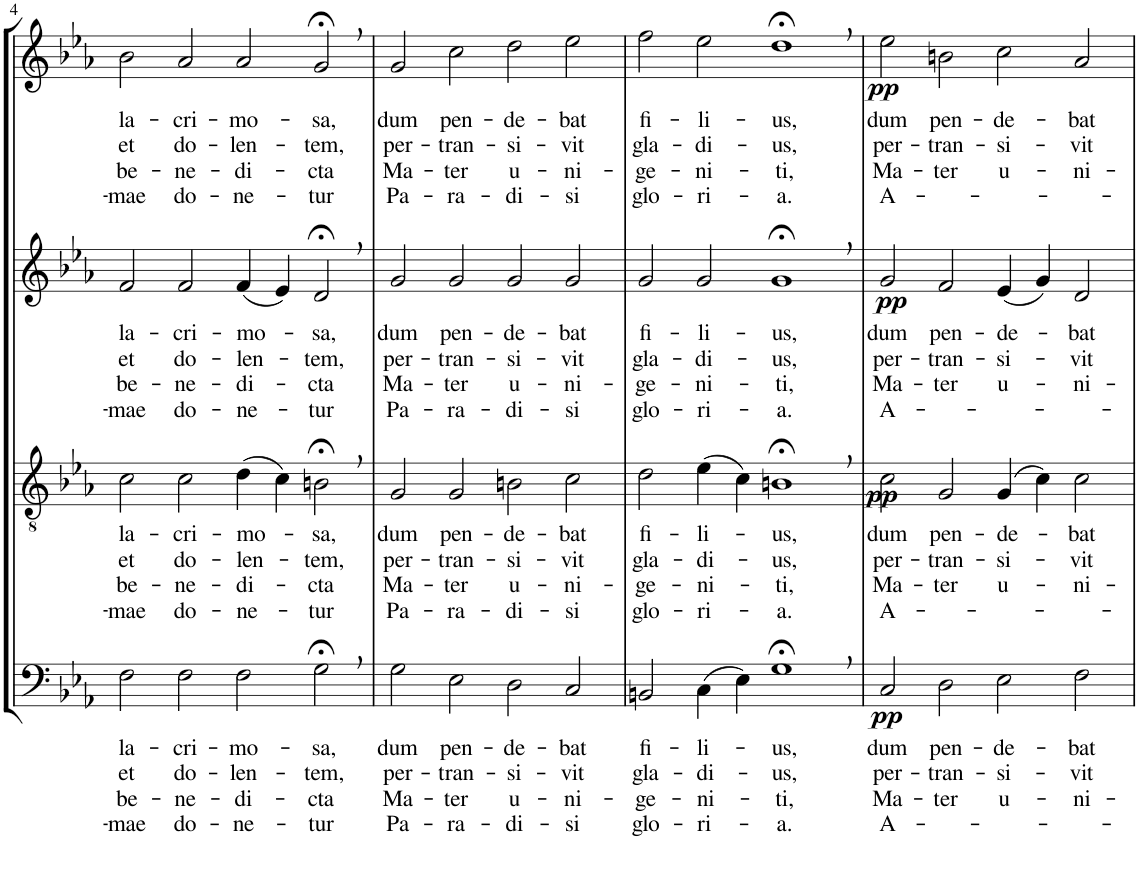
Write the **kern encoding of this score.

**kern	**text	**text	**text	**text	**dynam	**kern	**text	**text	**text	**text	**dynam	**kern	**text	**text	**text	**text	**dynam	**kern	**text	**text	**text	**text	**dynam
*part4	*part4	*part4	*part4	*part4	*part4	*part3	*part3	*part3	*part3	*part3	*part3	*part2	*part2	*part2	*part2	*part2	*part2	*part1	*part1	*part1	*part1	*part1	*part1
*staff4	*staff4	*staff4	*staff4	*staff4	*staff4	*staff3	*staff3	*staff3	*staff3	*staff3	*staff3	*staff2	*staff2	*staff2	*staff2	*staff2	*staff2	*staff1	*staff1	*staff1	*staff1	*staff1	*staff1
*I"B.	*	*	*	*	*	*I"T.	*	*	*	*	*	*I"C.	*	*	*	*	*	*I"S.	*	*	*	*	*
!!LO:PB:g=z
*clefF4	*	*	*	*	*	*clefGv2	*	*	*	*	*	*clefG2	*	*	*	*	*	*clefG2	*	*	*	*	*
*k[b-e-a-]	*	*	*	*	*	*k[b-e-a-]	*	*	*	*	*	*k[b-e-a-]	*	*	*	*	*	*k[b-e-a-]	*	*	*	*	*
*E-:	*	*	*	*	*	*E-:	*	*	*	*	*	*E-:	*	*	*	*	*	*E-:	*	*	*	*	*
*M4/2	*	*	*	*	*	*M4/2	*	*	*	*	*	*M4/2	*	*	*	*	*	*M4/2	*	*	*	*	*
=4	=4	=4	=4	=4	=4	=4	=4	=4	=4	=4	=4	=4	=4	=4	=4	=4	=4	=4	=4	=4	=4	=4	=4
!	!LO:LY:b	!LO:LY:b	!LO:LY:b	!LO:LY:b	!	!	!LO:LY:b	!LO:LY:b	!LO:LY:b	!LO:LY:b	!	!	!LO:LY:b	!LO:LY:b	!LO:LY:b	!LO:LY:b	!	!	!LO:LY:b	!LO:LY:b	!LO:LY:b	!LO:LY:b	!
2F\	la-	et	be-	-mae	.	2c\	la-	et	be-	-mae	.	2f/	la-	et	be-	-mae	.	2b-\	la-	et	be-	-mae	.
!	!LO:LY:b	!LO:LY:b	!LO:LY:b	!LO:LY:b	!	!	!LO:LY:b	!LO:LY:b	!LO:LY:b	!LO:LY:b	!	!	!LO:LY:b	!LO:LY:b	!LO:LY:b	!LO:LY:b	!	!	!LO:LY:b	!LO:LY:b	!LO:LY:b	!LO:LY:b	!
2F\	-cri-	do-	-ne-	do-	.	2c\	-cri-	do-	-ne-	do-	.	2f/	-cri-	do-	-ne-	do-	.	2a-/	-cri-	do-	-ne-	do-	.
!	!LO:LY:b	!LO:LY:b	!LO:LY:b	!LO:LY:b	!	!	!LO:LY:b	!LO:LY:b	!LO:LY:b	!LO:LY:b	!	!	!LO:LY:b	!LO:LY:b	!LO:LY:b	!LO:LY:b	!	!	!LO:LY:b	!LO:LY:b	!LO:LY:b	!LO:LY:b	!
2F\	-mo-	-len-	-di-	-ne-	.	(4d\	-mo-	-len-	-di-	-ne-	.	(4f/	-mo-	-len-	-di-	-ne-	.	2a-/	-mo-	-len-	-di-	-ne-	.
.	.	.	.	.	.	4c\)	.	.	.	.	.	4e-/)	.	.	.	.	.	.	.	.	.	.	.
!	!LO:LY:b	!LO:LY:b	!LO:LY:b	!LO:LY:b	!	!	!LO:LY:b	!LO:LY:b	!LO:LY:b	!LO:LY:b	!	!	!LO:LY:b	!LO:LY:b	!LO:LY:b	!LO:LY:b	!	!	!LO:LY:b	!LO:LY:b	!LO:LY:b	!LO:LY:b	!
2G;<,\	-sa,	-tem,	-cta	-tur	.	2Bn;<,\	-sa,	-tem,	-cta	-tur	.	2d;<,/	-sa,	-tem,	-cta	-tur	.	2g;<,/	-sa,	-tem,	-cta	-tur	.
=5	=5	=5	=5	=5	=5	=5	=5	=5	=5	=5	=5	=5	=5	=5	=5	=5	=5	=5	=5	=5	=5	=5	=5
!	!LO:LY:b	!LO:LY:b	!LO:LY:b	!LO:LY:b	!	!	!LO:LY:b	!LO:LY:b	!LO:LY:b	!LO:LY:b	!	!	!LO:LY:b	!LO:LY:b	!LO:LY:b	!LO:LY:b	!	!	!LO:LY:b	!LO:LY:b	!LO:LY:b	!LO:LY:b	!
2G\	dum	per-	Ma-	Pa-	.	2G/	dum	per-	Ma-	Pa-	.	2g/	dum	per-	Ma-	Pa-	.	2g/	dum	per-	Ma-	Pa-	.
!	!LO:LY:b	!LO:LY:b	!LO:LY:b	!LO:LY:b	!	!	!LO:LY:b	!LO:LY:b	!LO:LY:b	!LO:LY:b	!	!	!LO:LY:b	!LO:LY:b	!LO:LY:b	!LO:LY:b	!	!	!LO:LY:b	!LO:LY:b	!LO:LY:b	!LO:LY:b	!
2E-\	pen-	-tran-	-ter	-ra-	.	2G/	pen-	-tran-	-ter	-ra-	.	2g/	pen-	-tran-	-ter	-ra-	.	2cc\	pen-	-tran-	-ter	-ra-	.
!	!LO:LY:b	!LO:LY:b	!LO:LY:b	!LO:LY:b	!	!	!LO:LY:b	!LO:LY:b	!LO:LY:b	!LO:LY:b	!	!	!LO:LY:b	!LO:LY:b	!LO:LY:b	!LO:LY:b	!	!	!LO:LY:b	!LO:LY:b	!LO:LY:b	!LO:LY:b	!
2D\	-de-	-si-	u-	-di-	.	2Bn\	-de-	-si-	u-	-di-	.	2g/	-de-	-si-	u-	-di-	.	2dd\	-de-	-si-	u-	-di-	.
!	!LO:LY:b	!LO:LY:b	!LO:LY:b	!LO:LY:b	!	!	!LO:LY:b	!LO:LY:b	!LO:LY:b	!LO:LY:b	!	!	!LO:LY:b	!LO:LY:b	!LO:LY:b	!LO:LY:b	!	!	!LO:LY:b	!LO:LY:b	!LO:LY:b	!LO:LY:b	!
2C/	-bat	-vit	-ni-	-si	.	2c\	-bat	-vit	-ni-	-si	.	2g/	-bat	-vit	-ni-	-si	.	2ee-\	-bat	-vit	-ni-	-si	.
=6	=6	=6	=6	=6	=6	=6	=6	=6	=6	=6	=6	=6	=6	=6	=6	=6	=6	=6	=6	=6	=6	=6	=6
!	!LO:LY:b	!LO:LY:b	!LO:LY:b	!LO:LY:b	!	!	!LO:LY:b	!LO:LY:b	!LO:LY:b	!LO:LY:b	!	!	!LO:LY:b	!LO:LY:b	!LO:LY:b	!LO:LY:b	!	!	!LO:LY:b	!LO:LY:b	!LO:LY:b	!LO:LY:b	!
2BBn/	fi-	gla-	-ge-	glo-	.	2d\	fi-	gla-	-ge-	glo-	.	2g/	fi-	gla-	-ge-	glo-	.	2ff\	fi-	gla-	-ge-	glo-	.
!	!LO:LY:b	!LO:LY:b	!LO:LY:b	!LO:LY:b	!	!	!LO:LY:b	!LO:LY:b	!LO:LY:b	!LO:LY:b	!	!	!LO:LY:b	!LO:LY:b	!LO:LY:b	!LO:LY:b	!	!	!LO:LY:b	!LO:LY:b	!LO:LY:b	!LO:LY:b	!
(4C\	-li-	-di-	-ni-	-ri-	.	(4e-\	-li-	-di-	-ni-	-ri-	.	2g/	-li-	-di-	-ni-	-ri-	.	2ee-\	-li-	-di-	-ni-	-ri-	.
4E-\)	.	.	.	.	.	4c\)	.	.	.	.	.	.	.	.	.	.	.	.	.	.	.	.	.
!	!LO:LY:b	!LO:LY:b	!LO:LY:b	!LO:LY:b	!	!	!LO:LY:b	!LO:LY:b	!LO:LY:b	!LO:LY:b	!	!	!LO:LY:b	!LO:LY:b	!LO:LY:b	!LO:LY:b	!	!	!LO:LY:b	!LO:LY:b	!LO:LY:b	!LO:LY:b	!
1G;<,	-us,	-us,	-ti,	-a.	.	1Bn;<,	-us,	-us,	-ti,	-a.	.	1g;<,	-us,	-us,	-ti,	-a.	.	1dd;<,	-us,	-us,	-ti,	-a.	.
=7	=7	=7	=7	=7	=7	=7	=7	=7	=7	=7	=7	=7	=7	=7	=7	=7	=7	=7	=7	=7	=7	=7	=7
!	!LO:LY:b	!LO:LY:b	!LO:LY:b	!LO:LY:b	!LO:DY:b	!	!LO:LY:b	!LO:LY:b	!LO:LY:b	!LO:LY:b	!LO:DY:b	!	!LO:LY:b	!LO:LY:b	!LO:LY:b	!LO:LY:b	!LO:DY:b	!	!LO:LY:b	!LO:LY:b	!LO:LY:b	!LO:LY:b	!LO:DY:b
2C/	dum	per-	Ma-	A-	pp	2c\	dum	per-	Ma-	A-	pp	2g/	dum	per-	Ma-	A-	pp	2ee-\	dum	per-	Ma-	A-	pp
!	!LO:LY:b	!LO:LY:b	!LO:LY:b	!	!	!	!LO:LY:b	!LO:LY:b	!LO:LY:b	!	!	!	!LO:LY:b	!LO:LY:b	!LO:LY:b	!	!	!	!LO:LY:b	!LO:LY:b	!LO:LY:b	!	!
2D\	pen-	-tran-	-ter	.	.	2G/	pen-	-tran-	-ter	.	.	2f/	pen-	-tran-	-ter	.	.	2bn\	pen-	-tran-	-ter	.	.
!	!LO:LY:b	!LO:LY:b	!LO:LY:b	!	!	!	!LO:LY:b	!LO:LY:b	!LO:LY:b	!	!	!	!LO:LY:b	!LO:LY:b	!LO:LY:b	!	!	!	!LO:LY:b	!LO:LY:b	!LO:LY:b	!	!
2E-\	-de-	-si-	u-	.	.	(4G/	-de-	-si-	u-	.	.	(4e-/	-de-	-si-	u-	.	.	2cc\	-de-	-si-	u-	.	.
.	.	.	.	.	.	4c\)	.	.	.	.	.	4g/)	.	.	.	.	.	.	.	.	.	.	.
!	!LO:LY:b	!LO:LY:b	!LO:LY:b	!	!	!	!LO:LY:b	!LO:LY:b	!LO:LY:b	!	!	!	!LO:LY:b	!LO:LY:b	!LO:LY:b	!	!	!	!LO:LY:b	!LO:LY:b	!LO:LY:b	!	!
2F\	-bat	-vit	-ni-	.	.	2c\	-bat	-vit	-ni-	.	.	2d/	-bat	-vit	-ni-	.	.	2a-/	-bat	-vit	-ni-	.	.
=	=	=	=	=	=	=	=	=	=	=	=	=	=	=	=	=	=	=	=	=	=	=	=
*-	*-	*-	*-	*-	*-	*-	*-	*-	*-	*-	*-	*-	*-	*-	*-	*-	*-	*-	*-	*-	*-	*-	*-
